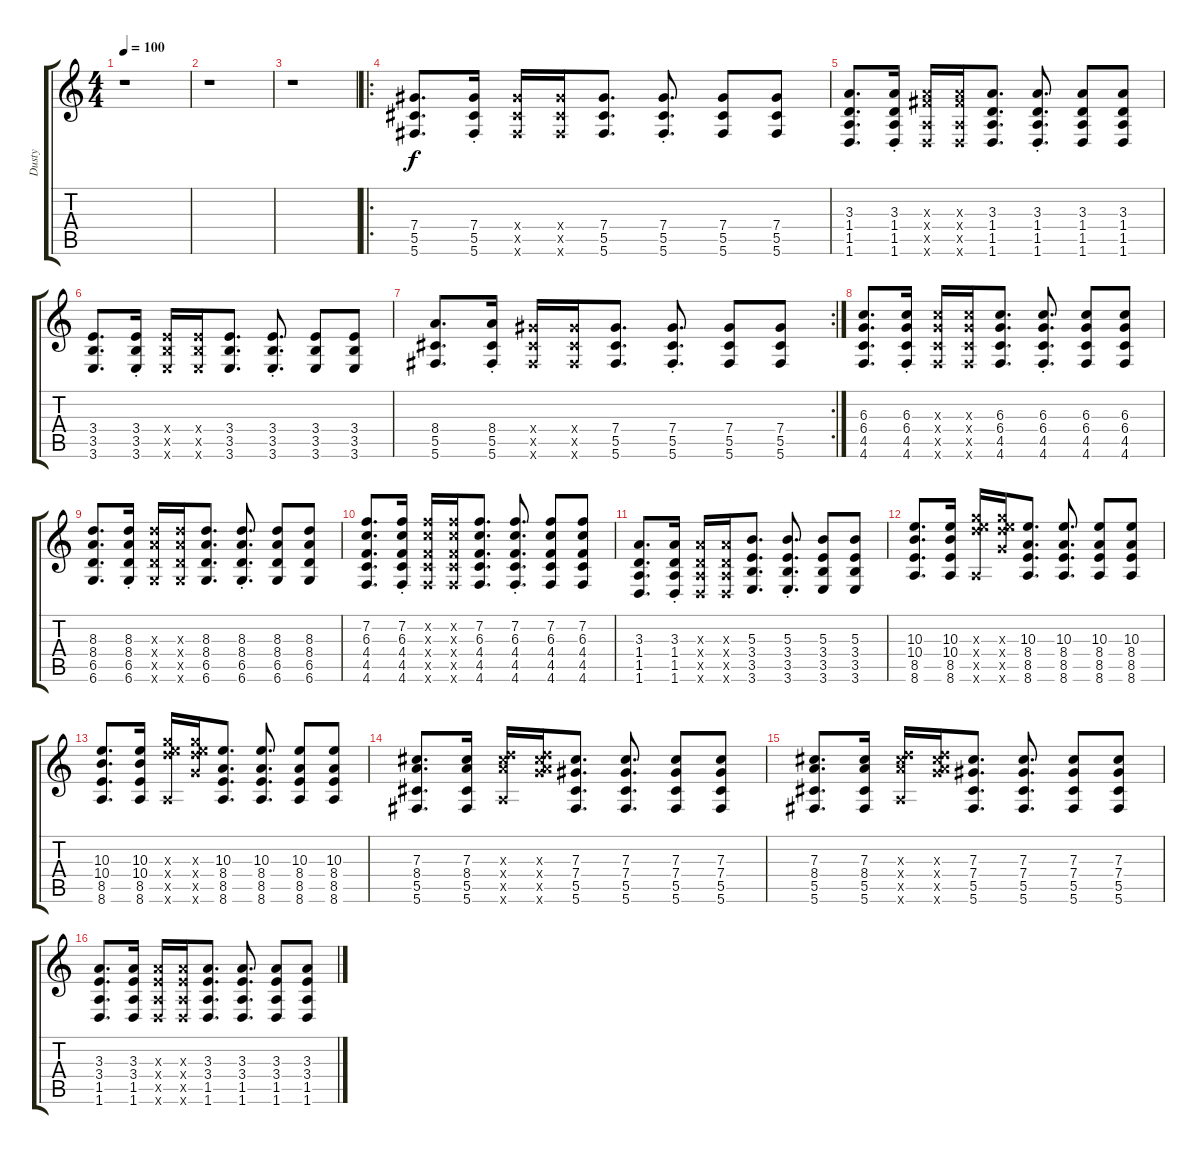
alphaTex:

\track ("Dusty" "Dusty") {instrument overdrivenguitar}
\staff {score tabs}
\tuning (Eb4 Bb3 Gb3 Db3 Ab2 Db2) {hide}
\ts (4 4)
\tempo 100
\clef g2
\ks c
r.1{dy f} |
r.1 |
r.1{volume 13} |
\ro
(7.4 5.5 5.6).8{d balance 8} (7.4{st} 5.5{st} 5.6{st}).16 (7.4{x} 5.5{x} 5.6{x}).16 (7.4{x} 5.5{x} 5.6{x}).16 (7.4 5.5 5.6).8{d} (7.4{st} 5.5{st} 5.6{st}).8{d} (7.4 5.5 5.6).8 (7.4 5.5 5.6).8 |
(3.3 1.4 1.5 1.6).8{d} (3.3{st} 1.4{st} 1.5{st} 1.6{st}).16 (3.3{x} 5.4{x} 1.5{x} 1.6{x}).16 (3.3{x} 5.4{x} 1.5{x} 1.6{x}).16 (3.3 1.4 1.5 1.6).8{d} (3.3{st} 1.4{st} 1.5{st} 1.6{st}).8{d} (3.3 1.4 1.5 1.6).8 (3.3 1.4 1.5 1.6).8 |
(3.4 3.5 3.6).8{d} (3.4{st} 3.5{st} 3.6{st}).16 (3.4{x} 3.5{x} 3.6{x}).16 (3.4{x} 3.5{x} 3.6{x}).16 (3.4 3.5 3.6).8{d} (3.4{st} 3.5{st} 3.6{st}).8{d} (3.4 3.5 3.6).8 (3.4 3.5 3.6).8 |
\rc 2
(8.4 5.5 5.6).8{d} (8.4{st} 5.5{st} 5.6{st}).16 (7.4{x} 5.5{x} 5.6{x}).16 (7.4{x} 5.5{x} 5.6{x}).16 (7.4 5.5 5.6).8{d} (7.4{st} 5.5{st} 5.6{st}).8{d} (7.4 5.5 5.6).8 (7.4 5.5 5.6).8 |
(6.3 6.4 4.5 4.6).8{d} (6.3{st} 6.4{st} 4.5{st} 4.6{st}).16 (6.3{x} 6.4{x} 4.5{x} 4.6{x}).16 (6.3{x} 6.4{x} 4.5{x} 4.6{x}).16 (6.3 6.4 4.5 4.6).8{d} (6.3{st} 6.4{st} 4.5{st} 4.6{st}).8{d} (6.3 6.4 4.5 4.6).8 (6.3 6.4 4.5 4.6).8 |
(8.3 8.4 6.5 6.6).8{d} (8.3{st} 8.4{st} 6.5{st} 6.6{st}).16 (8.3{x} 8.4{x} 6.5{x} 6.6{x}).16 (8.3{x} 8.4{x} 6.5{x} 6.6{x}).16 (8.3 8.4 6.5 6.6).8{d} (8.3{st} 8.4{st} 6.5{st} 6.6{st}).8{d} (8.3 8.4 6.5 6.6).8 (8.3 8.4 6.5 6.6).8 |
(7.2 6.3 4.4 4.5 4.6).8{d} (7.2{st} 6.3{st} 4.4{st} 4.5{st} 4.6{st}).16 (7.2{x} 6.3{x} 4.4{x} 4.5{x} 4.6{x}).16 (7.2{x} 6.3{x} 4.4{x} 4.5{x} 4.6{x}).16 (7.2 6.3 4.4 4.5 4.6).8{d} (7.2{st} 6.3{st} 4.4{st} 4.5{st} 4.6{st}).8{d} (7.2 6.3 4.4 4.5 4.6).8 (7.2 6.3 4.4 4.5 4.6).8 |
(3.3 1.4 1.5 1.6).8{d} (3.3{st} 1.4{st} 1.5{st} 1.6{st}).16 (3.3{x} 1.4{x} 1.5{x} 1.6{x}).16 (3.3{x} 1.4{x} 1.5{x} 1.6{x}).16 (5.3 3.4 3.5 3.6).8{d} (5.3{st} 3.4{st} 3.5{st} 3.6{st}).8{d} (5.3 3.4 3.5 3.6).8 (5.3 3.4 3.5 3.6).8 |
(10.3 10.4 8.5 8.6).8{d} (10.3 10.4 8.5 8.6).16 (10.3{x} 18.4{x} 18.5{x} 8.6{x}).16 (10.3{x} 18.4{x} 18.5{x} 18.6{x}).16 (10.3 8.4 8.5 8.6).8{d} (10.3 8.4 8.5 8.6).8{d} (10.3 8.4 8.5 8.6).8 (10.3 8.4 8.5 8.6).8 |
(10.3 10.4 8.5 8.6).8{d} (10.3 10.4 8.5 8.6).16 (10.3{x} 18.4{x} 18.5{x} 8.6{x}).16 (10.3{x} 18.4{x} 18.5{x} 18.6{x}).16 (10.3 8.4 8.5 8.6).8{d} (10.3 8.4 8.5 8.6).8{d} (10.3 8.4 8.5 8.6).8 (10.3 8.4 8.5 8.6).8 |
(7.3 8.4 5.5 5.6).8{d} (7.3 8.4 5.5 5.6).16 (7.3{x} 8.4{x} 18.5{x} 8.6{x}).16 (7.3{x} 8.4{x} 18.5{x} 18.6{x}).16 (7.3 7.4 5.5 5.6).8{d} (7.3 7.4 5.5 5.6).8{d} (7.3 7.4 5.5 5.6).8 (7.3 7.4 5.5 5.6).8 |
(7.3 8.4 5.5 5.6).8{d} (7.3 8.4 5.5 5.6).16 (7.3{x} 8.4{x} 18.5{x} 8.6{x}).16 (7.3{x} 8.4{x} 18.5{x} 18.6{x}).16 (7.3 7.4 5.5 5.6).8{d} (7.3 7.4 5.5 5.6).8{d} (7.3 7.4 5.5 5.6).8 (7.3 7.4 5.5 5.6).8 |
(3.3 3.4 1.5 1.6).8{d} (3.3 3.4 1.5 1.6).16 (3.3{x} 3.4{x} 1.5{x} 1.6{x}).16 (3.3{x} 3.4{x} 1.5{x} 1.6{x}).16 (3.3 3.4 1.5 1.6).8{d} (3.3 3.4 1.5 1.6).8{d} (3.3 3.4 1.5 1.6).8 (3.3 3.4 1.5 1.6).8
